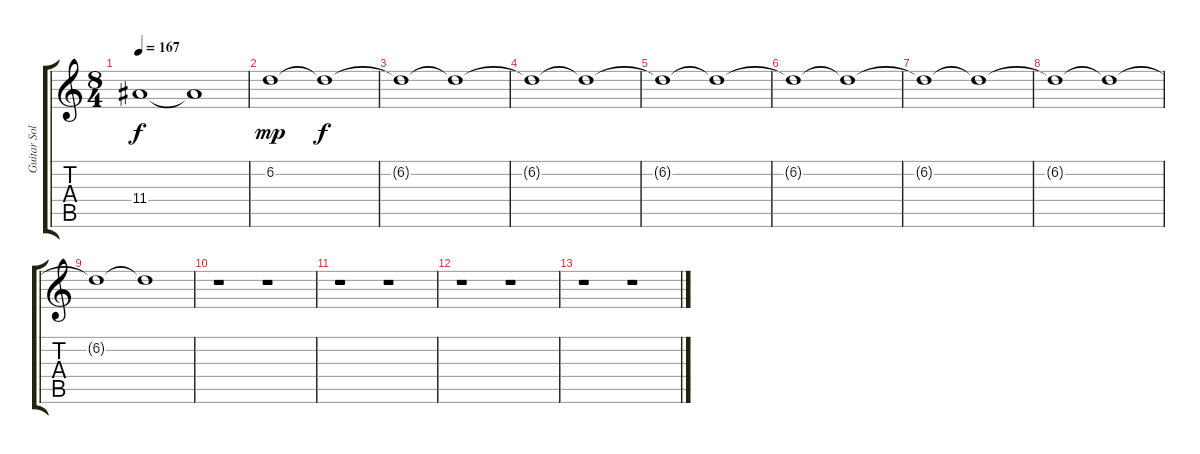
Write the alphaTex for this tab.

\track ("Guitar Solo" "Guitar Sol") {instrument distortionguitar}
\staff {score tabs}
\tuning (Db4 Ab3 E3 B2 Gb2 B1) {hide}
\ts (8 4)
\tempo 167
\clef g2
\ks c
11.4.1{dy f} 11.4{t}.1 |
6.2.1{dy mp} 6.2{t}.1{dy f} |
6.2{t}.1 6.2{t}.1 |
6.2{t}.1 6.2{t}.1 |
6.2{t}.1 6.2{t}.1 |
6.2{t}.1 6.2{t}.1 |
6.2{t}.1 6.2{t}.1 |
6.2{t}.1 6.2{t}.1 |
6.2{t}.1 6.2{t}.1 |
r.1 r.1 |
r.1 r.1 |
r.1 r.1 |
r.1 r.1
